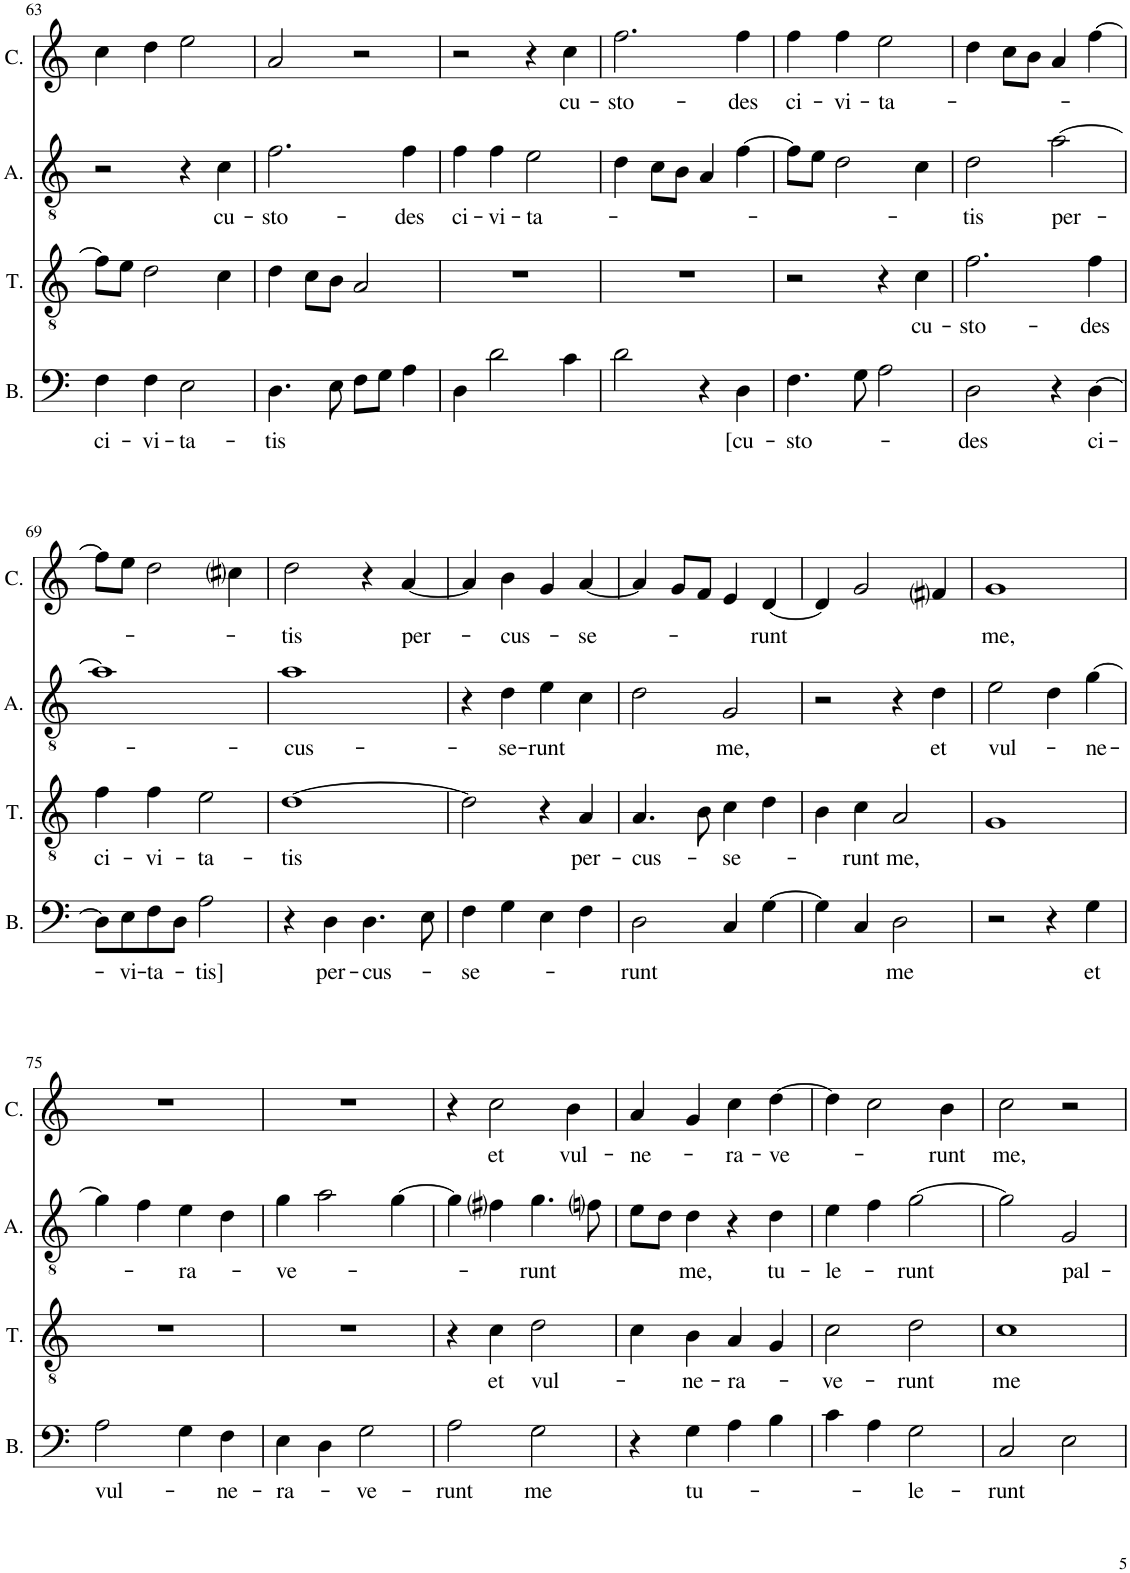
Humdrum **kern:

**kern	**text	**kern	**text	**kern	**text	**kern	**text
*part4	*part4	*part3	*part3	*part2	*part2	*part1	*part1
*staff4	*staff4	*staff3	*staff3	*staff2	*staff2	*staff1	*staff1
*I"Bassus	*	*I"Tenor	*	*I"Altus	*	*I"Cantus	*
*I'B.	*	*I'T.	*	*I'A.	*	*I'C.	*
!!LO:PB:g=z
*clefF4	*	*clefGv2	*	*clefGv2	*	*clefG2	*
*k[]	*	*k[]	*	*k[]	*	*k[]	*
*M2/2	*	*M2/2	*	*M2/2	*	*M2/2	*
*met(c|)	*	*met(c|)	*	*met(c|)	*	*met(c|)	*
=63	=63	=63	=63	=63	=63	=63	=63
!	!LO:LY:b	!	!	!	!	!	!
4F\	ci-	8f\L]	.	2r	.	4cc\	.
.	.	8e\J	.	.	.	.	.
!	!LO:LY:b	!	!	!	!	!	!
4F\	-vi-	2d\	.	.	.	4dd\	.
!	!LO:LY:b	!	!	!	!	!	!
2E\	-ta-	.	.	4r	.	2ee\	.
!	!	!	!	!	!LO:LY:b	!	!
.	.	4c\	.	4c\	cu-	.	.
=64	=64	=64	=64	=64	=64	=64	=64
!	!LO:LY:b	!	!	!	!LO:LY:b	!	!
4.D\	-tis	4d\	.	2.f\	-sto-	2a/	.
.	.	8c\L	.	.	.	.	.
8E\	.	8B\J	.	.	.	.	.
8F\L	.	2A/	.	.	.	2r	.
8G\J	.	.	.	.	.	.	.
!	!	!	!	!	!LO:LY:b	!	!
4A\	.	.	.	4f\	-des	.	.
=65	=65	=65	=65	=65	=65	=65	=65
!	!	!	!	!	!LO:LY:b	!	!
4D\	.	1r	.	4f\	ci-	2r	.
!	!	!	!	!	!LO:LY:b	!	!
2d\	.	.	.	4f\	-vi-	.	.
!	!	!	!	!	!LO:LY:b	!	!
.	.	.	.	2e\	-ta-	4r	.
!	!	!	!	!	!	!	!LO:LY:b
4c\	.	.	.	.	.	4cc\	cu-
=66	=66	=66	=66	=66	=66	=66	=66
!	!	!	!	!	!	!	!LO:LY:b
2d\	.	1r	.	4d\	.	2.ff\	-sto-
.	.	.	.	8c\L	.	.	.
.	.	.	.	8B\J	.	.	.
4r	.	.	.	4A/	.	.	.
!	!LO:LY:b	!	!	!	!	!	!LO:LY:b
4D\	[cu-	.	.	[4f\	.	4ff\	-des
=67	=67	=67	=67	=67	=67	=67	=67
!	!LO:LY:b	!	!	!	!	!	!LO:LY:b
4.F\	-sto-	2r	.	8f\L]	.	4ff\	ci-
.	.	.	.	8e\J	.	.	.
!	!	!	!	!	!	!	!LO:LY:b
.	.	.	.	2d\	.	4ff\	-vi-
8G\	.	.	.	.	.	.	.
!	!	!	!	!	!	!	!LO:LY:b
2A\	.	4r	.	.	.	2ee\	-ta-
!	!	!	!LO:LY:b	!	!	!	!
.	.	4c\	cu-	4c\	.	.	.
=68	=68	=68	=68	=68	=68	=68	=68
!	!LO:LY:b	!	!LO:LY:b	!	!LO:LY:b	!	!
2D\	-des	2.f\	-sto-	2d\	-tis	4dd\	.
.	.	.	.	.	.	8cc\L	.
.	.	.	.	.	.	8b\J	.
!	!	!	!	!	!LO:LY:b	!	!
4r	.	.	.	[2a\	per-	4a/	.
!	!LO:LY:b	!	!LO:LY:b	!	!	!	!
[4D\	ci-	4f\	-des	.	.	[4ff\	.
!!LO:LB:g=z
=69	=69	=69	=69	=69	=69	=69	=69
!	!	!	!LO:LY:b	!	!	!	!
8D\L]	.	4f\	ci-	1a]	.	8ff\L]	.
!	!LO:LY:b	!	!	!	!	!	!
8E\	-vi-	.	.	.	.	8ee\J	.
!	!LO:LY:b	!	!LO:LY:b	!	!	!	!
8F\	-ta-	4f\	-vi-	.	.	2dd\	.
8D\J	.	.	.	.	.	.	.
!	!LO:LY:b	!	!LO:LY:b	!	!	!	!
2A\	-tis]	2e\	-ta-	.	.	.	.
.	.	.	.	.	.	4cc#i\	.
=70	=70	=70	=70	=70	=70	=70	=70
!	!	!	!LO:LY:b	!	!LO:LY:b	!	!LO:LY:b
4r	.	[1d	-tis	1a	-cus-	2dd\	-tis
!	!LO:LY:b	!	!	!	!	!	!
4D\	per-	.	.	.	.	.	.
!	!LO:LY:b	!	!	!	!	!	!
4.D\	-cus-	.	.	.	.	4r	.
!	!	!	!	!	!	!	!LO:LY:b
.	.	.	.	.	.	[4a/	per-
8E\	.	.	.	.	.	.	.
=71	=71	=71	=71	=71	=71	=71	=71
!	!LO:LY:b	!	!	!	!	!	!
4F\	-se-	2d\]	.	4r	.	4a/]	.
!	!	!	!	!	!LO:LY:b	!	!LO:LY:b
4G\	.	.	.	4d\	-se-	4b\	-cus-
!	!	!	!	!	!LO:LY:b	!	!
4E\	.	4r	.	4e\	-runt	4g/	.
!	!	!	!LO:LY:b	!	!	!	!LO:LY:b
4F\	.	4A/	per-	4c\	.	[4a/	-se-
=72	=72	=72	=72	=72	=72	=72	=72
!	!LO:LY:b	!	!LO:LY:b	!	!	!	!
2D\	-runt	4.A/	-cus-	2d\	.	4a/]	.
.	.	.	.	.	.	8g/L	.
.	.	8B\	.	.	.	8f/J	.
!	!	!	!LO:LY:b	!	!LO:LY:b	!	!
4C/	.	4c\	-se-	2G/	me,	4e/	.
!	!	!	!	!	!	!	!LO:LY:b
[4G\	.	4d\	.	.	.	[4d/	-runt
=73	=73	=73	=73	=73	=73	=73	=73
4G\]	.	4B\	.	2r	.	4d/]	.
!	!	!	!LO:LY:b	!	!	!	!
4C/	.	4c\	-runt	.	.	2g/	.
!	!LO:LY:b	!	!LO:LY:b	!	!	!	!
2D\	me	2A/	me,	4r	.	.	.
!	!	!	!	!	!LO:LY:b	!	!
.	.	.	.	4d\	et	4f#i/	.
=74	=74	=74	=74	=74	=74	=74	=74
!	!	!	!	!	!LO:LY:b	!	!LO:LY:b
2r	.	1G	.	2e\	vul-	1g	me,
4r	.	.	.	4d\	.	.	.
!	!LO:LY:b	!	!	!	!LO:LY:b	!	!
4G\	et	.	.	[4g\	-ne-	.	.
!!LO:LB:g=z
=75	=75	=75	=75	=75	=75	=75	=75
!	!LO:LY:b	!	!	!	!	!	!
2A\	vul-	1r	.	4g\]	.	1r	.
.	.	.	.	4f\	.	.	.
!	!	!	!	!	!LO:LY:b	!	!
4G\	.	.	.	4e\	-ra-	.	.
!	!LO:LY:b	!	!	!	!	!	!
4F\	-ne-	.	.	4d\	.	.	.
=76	=76	=76	=76	=76	=76	=76	=76
!	!LO:LY:b	!	!	!	!LO:LY:b	!	!
4E\	-ra-	1r	.	4g\	-ve-	1r	.
4D\	.	.	.	2a\	.	.	.
!	!LO:LY:b	!	!	!	!	!	!
2G\	-ve-	.	.	.	.	.	.
.	.	.	.	[4g\	.	.	.
=77	=77	=77	=77	=77	=77	=77	=77
!	!LO:LY:b	!	!	!	!	!	!
2A\	-runt	4r	.	4g\]	.	4r	.
!	!	!	!LO:LY:b	!	!	!	!LO:LY:b
.	.	4c\	et	4f#i\	.	2cc\	et
!	!LO:LY:b	!	!LO:LY:b	!	!LO:LY:b	!	!
2G\	me	2d\	vul-	4.g\	-runt	.	.
!	!	!	!	!	!	!	!LO:LY:b
.	.	.	.	.	.	4b\	vul-
.	.	.	.	8fni\	.	.	.
=78	=78	=78	=78	=78	=78	=78	=78
!	!	!	!	!	!	!	!LO:LY:b
4r	.	4c\	.	8e\L	.	4a/	-ne-
.	.	.	.	8d\J	.	.	.
!	!LO:LY:b	!	!LO:LY:b	!	!LO:LY:b	!	!
4G\	tu-	4B\	-ne-	4d\	me,	4g/	.
!	!	!	!LO:LY:b	!	!	!	!LO:LY:b
4A\	.	4A/	-ra-	4r	.	4cc\	-ra-
!	!	!	!	!	!LO:LY:b	!	!LO:LY:b
4B\	.	4G/	.	4d\	tu-	[4dd\	-ve-
=79	=79	=79	=79	=79	=79	=79	=79
!	!	!	!LO:LY:b	!	!LO:LY:b	!	!
4c\	.	2c\	-ve-	4e\	-le-	4dd\]	.
4A\	.	.	.	4f\	.	2cc\	.
!	!LO:LY:b	!	!LO:LY:b	!	!LO:LY:b	!	!
2G\	-le-	2d\	-runt	[2g\	-runt	.	.
!	!	!	!	!	!	!	!LO:LY:b
.	.	.	.	.	.	4b\	-runt
=80	=80	=80	=80	=80	=80	=80	=80
!	!LO:LY:b	!	!LO:LY:b	!	!	!	!LO:LY:b
2C/	-runt	1c	me	2g\]	.	2cc\	me,
!	!	!	!	!	!LO:LY:b	!	!
2E\	.	.	.	2G/	pal-	2r	.
=	=	=	=	=	=	=	=
*-	*-	*-	*-	*-	*-	*-	*-
